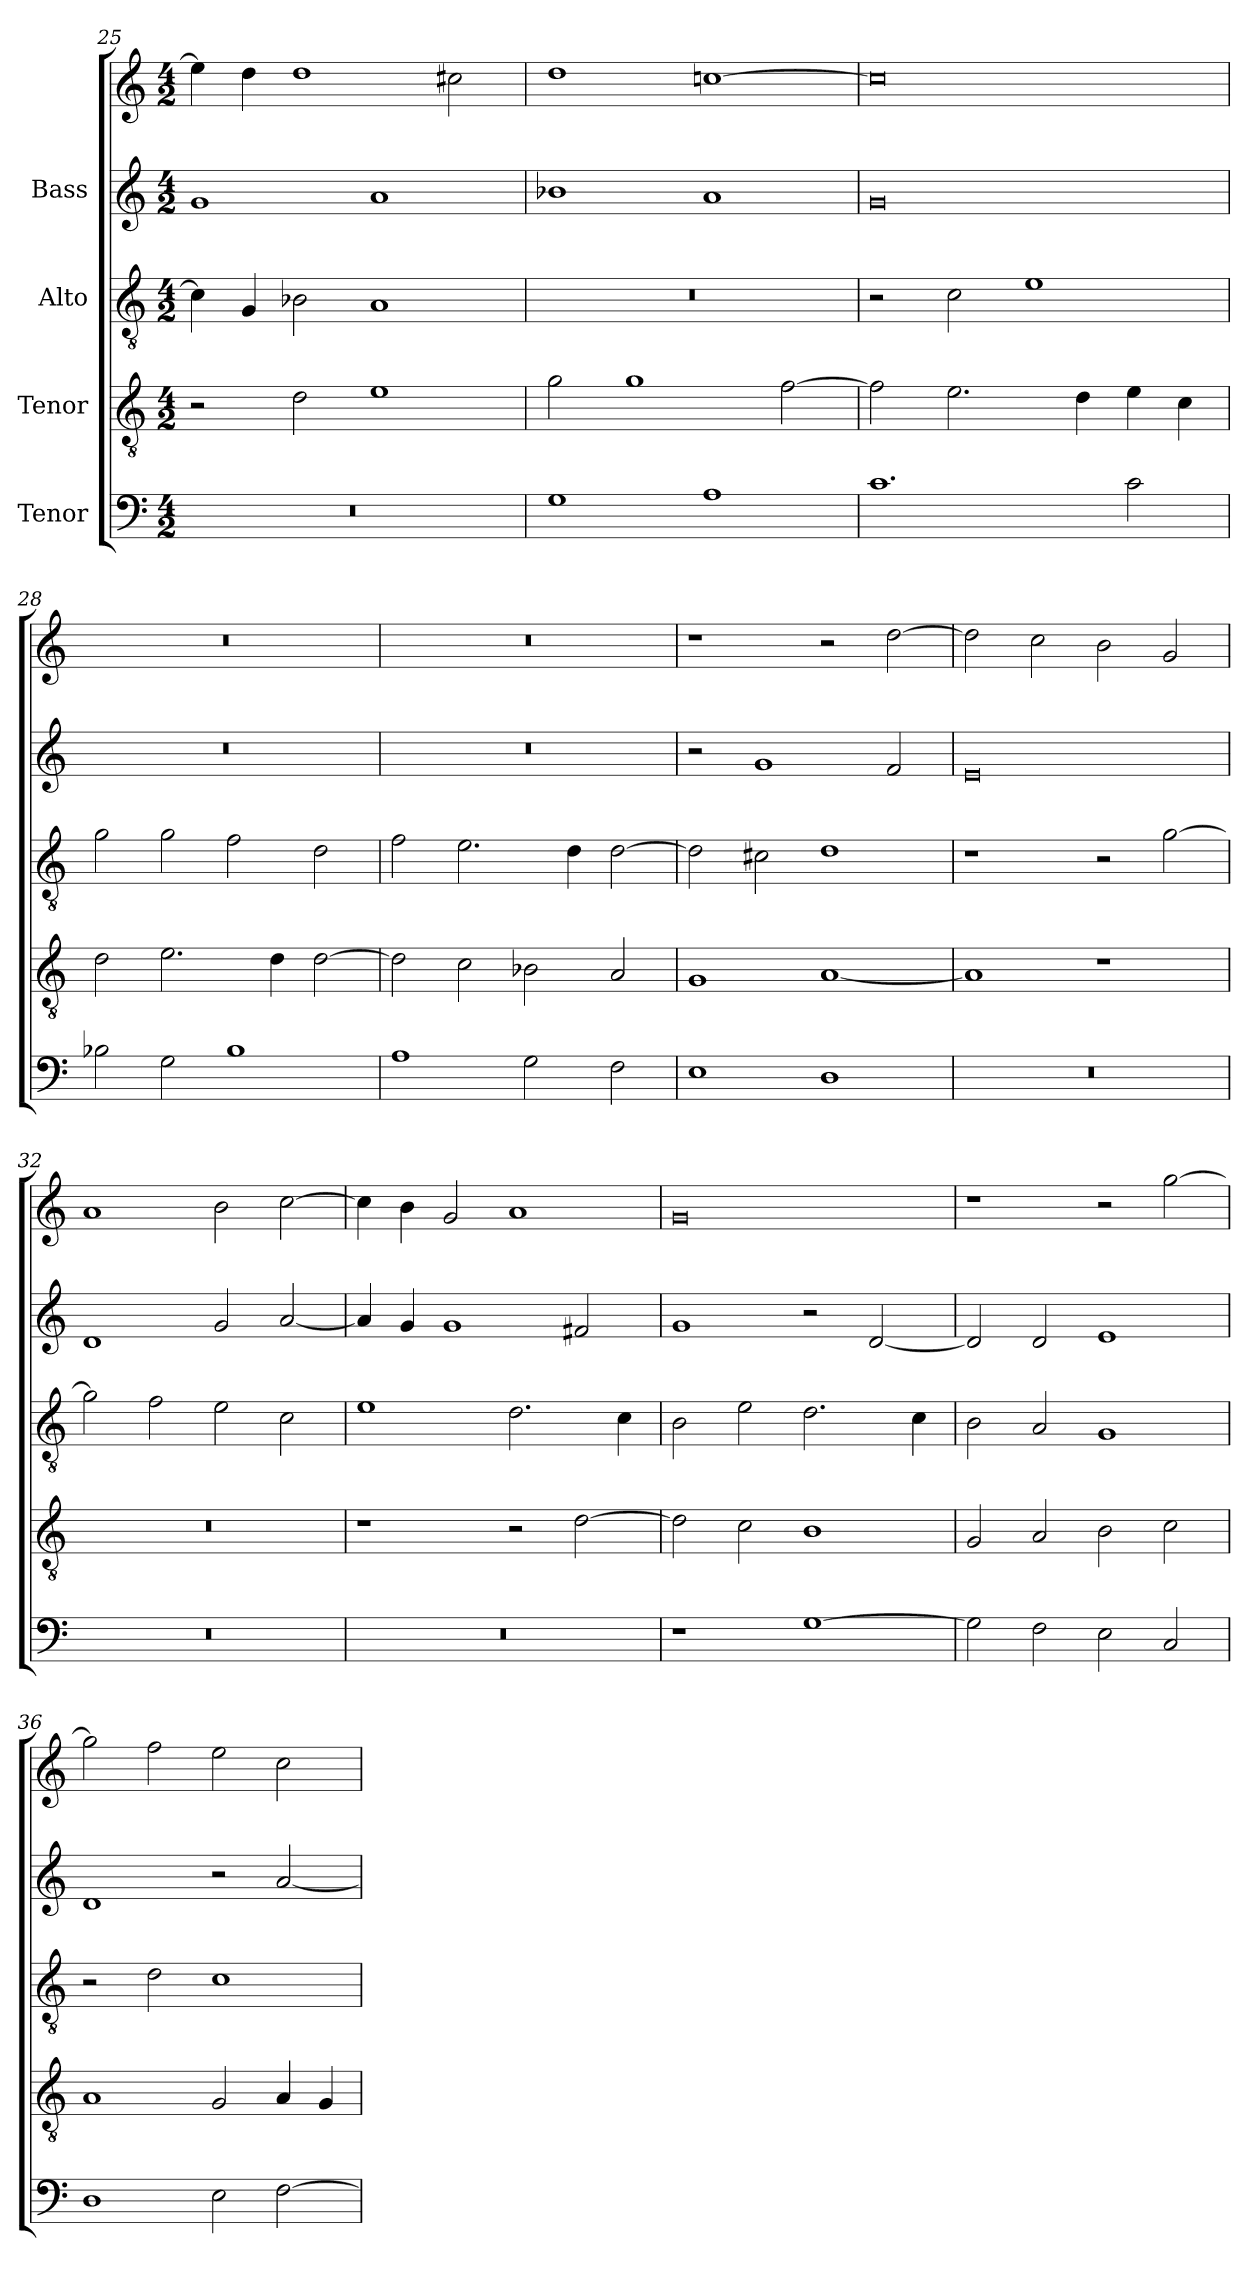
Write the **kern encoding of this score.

**kern	**kern	**kern	**kern	**kern
*part5	*part4	*part3	*part2	*part1
*staff5	*staff4	*staff3	*staff2	*staff1
*I"Tenor	*I"Tenor	*I"Alto	*I"Bass	*
*clefF4	*clefGv2	*clefGv2	*clefG2	*clefG2
*k[]	*k[]	*k[]	*k[]	*k[]
*C:	*C:	*C:	*C:	*C:
*M4/2	*M4/2	*M4/2	*M4/2	*M4/2
=25	=25	=25	=25	=25
0r	2r	4c\]	1g/	4ee\]
.	.	4G/	.	4dd\
.	2d\	2B-X\	.	1dd\
.	1e\	1A/	1a/	.
.	.	.	.	2cc#X\
=26	=26	=26	=26	=26
1G\	2g\	0r	1b-X\	1dd\
.	1g\	.	.	.
1A\	.	.	1a/	[1ccn\
.	[2f\	.	.	.
=27	=27	=27	=27	=27
1.c\	2f\]	2r	0g/	0cc\]
.	2.e\	2c\	.	.
.	.	1e\	.	.
.	4d\	.	.	.
2c\	4e\	.	.	.
.	4c\	.	.	.
!!LO:LB:g=z
=28	=28	=28	=28	=28
2B-X\	2d\	2g\	0r	0r
2G\	2.e\	2g\	.	.
1B-\	.	2f\	.	.
.	4d\	.	.	.
.	[2d\	2d\	.	.
=29	=29	=29	=29	=29
1A\	2d\]	2f\	0r	0r
.	2c\	2.e\	.	.
2G\	2B-X\	.	.	.
.	.	4d\	.	.
2F\	2A/	[2d\	.	.
=30	=30	=30	=30	=30
1E\	1G/	2d\]	2r	1r
.	.	2c#X\	1g/	.
1D\	[1A/	1d\	.	2r
.	.	.	2f/	[2dd\
=31	=31	=31	=31	=31
0r	1A/]	1r	0e/	2dd\]
.	.	.	.	2cc\
.	1r	2r	.	2b\
.	.	[2g\	.	2g/
!!LO:PB:g=z
=32	=32	=32	=32	=32
0r	0r	2g\]	1d/	1a/
.	.	2f\	.	.
.	.	2e\	2g/	2b\
.	.	2c\	[2a/	[2cc\
=33	=33	=33	=33	=33
0r	1r	1e\	4a/]	4cc\]
.	.	.	4g/	4b\
.	.	.	1g/	2g/
.	2r	2.d\	.	1a/
.	[2d\	.	2f#X/	.
.	.	4c\	.	.
=34	=34	=34	=34	=34
1r	2d\]	2B\	1g/	0g/
.	2c\	2e\	.	.
[1G\	1B\	2.d\	2r	.
.	.	.	[2d/	.
.	.	4c\	.	.
=35	=35	=35	=35	=35
2G\]	2G/	2B\	2d/]	1r
2F\	2A/	2A/	2d/	.
2E\	2B\	1G/	1e/	2r
2C/	2c\	.	.	[2gg\
!!LO:LB:g=z
=36	=36	=36	=36	=36
1D\	1A/	2r	1d/	2gg\]
.	.	2d\	.	2ff\
2E\	2G/	1c\	2r	2ee\
[2F\	4A/	.	[2a/	2cc\
.	4G/	.	.	.
=	=	=	=	=
*-	*-	*-	*-	*-
